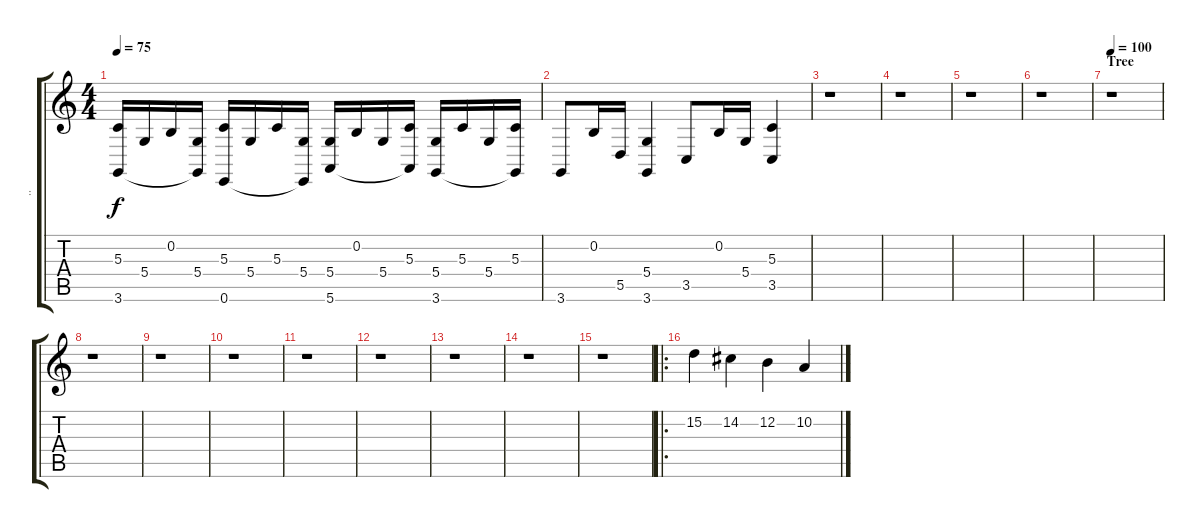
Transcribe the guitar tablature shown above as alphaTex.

\track (".." "..") {instrument celesta}
\staff {score tabs}
\tuning (E4 B3 G3 D3 A2 E2) {hide}
\ts (4 4)
\tempo 75
\clef g2
\ks c
(5.3 3.6).16{dy f} 5.4.16 0.2.16 (5.4 3.6{t}).16 (5.3 0.6).16 5.4.16 5.3.16 (5.4 0.6{t}).16 (5.4 5.6).16 0.2.16 5.4.16 (5.3 5.6{t}).16 (5.4 3.6).16 5.3.16 5.4.16 (5.3 3.6{t}).16 |
3.6.8 0.2.16 5.5.16 (5.4 3.6).4 3.5.8 0.2.16 5.4.16 (5.3 3.5).4 |
r.1 |
r.1 |
r.1 |
r.1 |
\section ("" "Tree")
\tempo 100
r.1 |
r.1 |
r.1 |
r.1 |
r.1 |
r.1 |
r.1 |
r.1 |
r.1 |
\ro
15.2.4{volume 16 instrument celesta} 14.2.4 12.2.4 10.2.4
